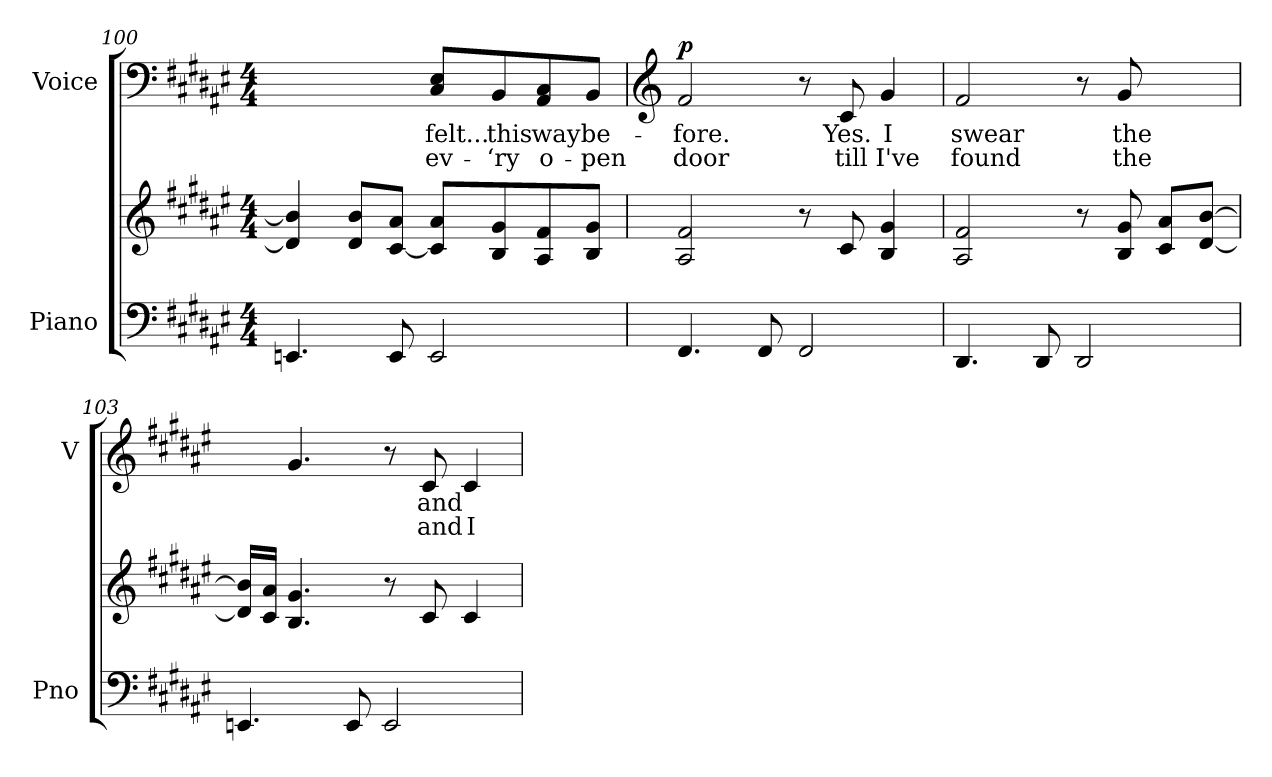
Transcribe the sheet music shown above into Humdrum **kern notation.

**kern	**kern	**kern	**text	**text	**dynam
*part2	*part2	*part1	*part1	*part1	*part1
*staff3	*staff2	*staff1	*staff1	*staff1	*staff1
*I"Piano	*	*I"Voice	*	*	*
*I'Pno	*	*I'V	*	*	*
*clefF4	*clefG2	*clefF4	*	*	*
*k[f#c#g#d#a#e#]	*k[f#c#g#d#a#e#]	*k[f#c#g#d#a#e#]	*	*	*
*M4/4	*M4/4	*M4/4	*	*	*
=100	=100	=100	=100	=100	=100
4.EEn/	4d#/] 4b/]	2ryy	.	.	.
.	8d#/ 8b/L	.	.	.	.
8EE/	[<8c#/ 8a#/J	.	.	.	.
!	!	!	!LO:LY:b	!LO:LY:b	!
2EE/	8c#/] 8a#/L	8C#/ 8E#/L	felt...	ev-	.
!	!	!	!LO:LY:b	!LO:LY:b	!
.	8B/ 8g#/	8BB/	this	-‘ry	.
!	!	!	!LO:LY:b	!LO:LY:b	!
.	8A#/ 8f#/	8AA#/ 8C#/	way	o-	.
!	!	!	!LO:LY:b	!LO:LY:b	!
.	8B/ 8g#/J	8BB/J	be-	-pen	.
!!LO:LB:g=z
=101	=101	=101	=101	=101	=101
*	*	*clefG2	*	*	*
!	!	!	!LO:LY:b	!LO:LY:b	!LO:DY:a
4.FF#/	2A#/ 2f#/	2f#/	-fore.	door	p
8FF#/	.	.	.	.	.
2FF#/	8r	8r	.	.	.
!	!	!	!LO:LY:b	!LO:LY:b	!
.	8c#/	8c#/	Yes.	till	.
!	!	!	!LO:LY:b	!LO:LY:b	!
.	4B/ 4g#/	4g#/	I	I've	.
=102	=102	=102	=102	=102	=102
!	!	!	!LO:LY:b	!LO:LY:b	!
4.DD#/	2A#/ 2f#/	2f#/	swear	found	.
8DD#/	.	.	.	.	.
2DD#/	8r	8r	.	.	.
!	!	!	!LO:LY:b	!LO:LY:b	!
.	8B/ 8g#/	8g#/	the	the	.
.	8c#/ 8a#/L	4ryy	.	.	.
.	[<8d#/ [>8b/J	.	.	.	.
=103	=103	=103	=103	=103	=103
4.EEn/	16d#/] 16b/]LL	8ryy	.	.	.
.	16c#/ 16a#/JJ	.	.	.	.
.	4.B/ 4.g#/	4.g#/	.	.	.
8EE/	.	.	.	.	.
2EE/	8r	8r	.	.	.
!	!	!	!LO:LY:b	!LO:LY:b	!
.	8c#/	8c#/	and	and	.
!	!	!	!	!LO:LY:b	!
.	4c#/	4c#/	.	I	.
=	=	=	=	=	=
*-	*-	*-	*-	*-	*-
